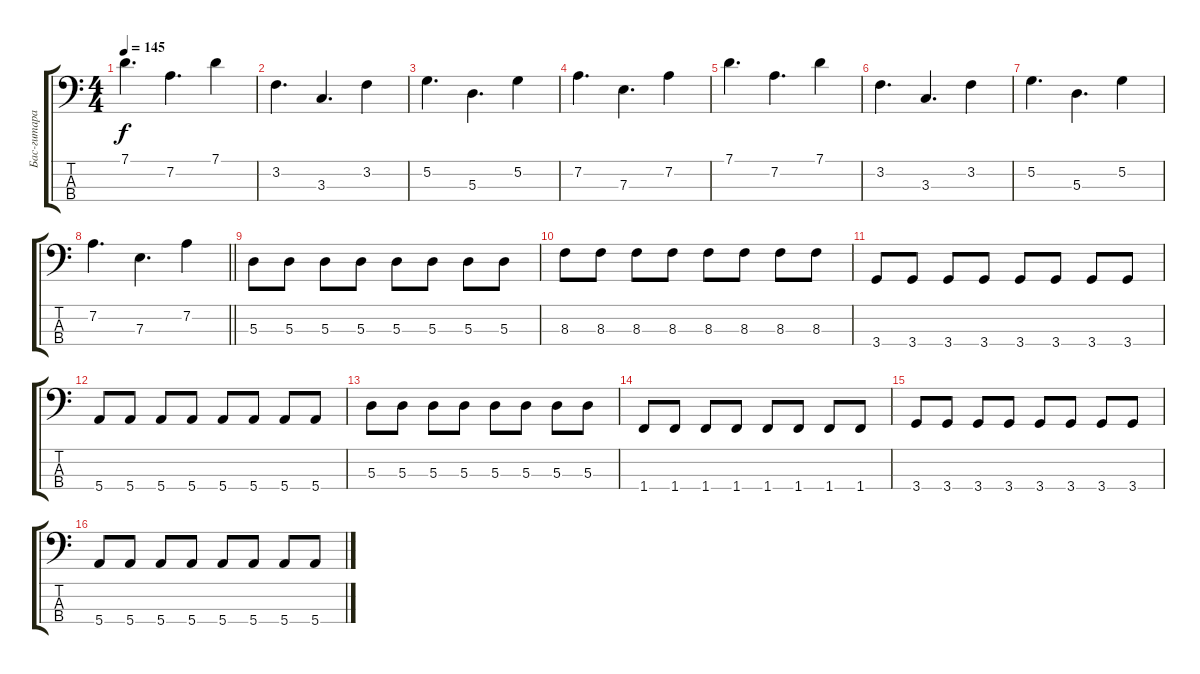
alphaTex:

\track ("Бас-гитара" "Бас-гитара") {instrument electricbassfinger}
\staff {score tabs}
\tuning (G2 D2 A1 E1) {hide}
\ts (4 4)
\tempo 145
\clef f4
\ks c
7.1.4{d dy f} 7.2.4{d} 7.1.4 |
3.2.4{d} 3.3.4{d} 3.2.4 |
5.2.4{d} 5.3.4{d} 5.2.4 |
7.2.4{d} 7.3.4{d} 7.2.4 |
7.1.4{d} 7.2.4{d} 7.1.4 |
3.2.4{d} 3.3.4{d} 3.2.4 |
5.2.4{d} 5.3.4{d} 5.2.4 |
\barLineRight lightlight
7.2.4{d} 7.3.4{d} 7.2.4 |
5.3.8 5.3.8 5.3.8 5.3.8 5.3.8 5.3.8 5.3.8 5.3.8 |
8.3.8 8.3.8 8.3.8 8.3.8 8.3.8 8.3.8 8.3.8 8.3.8 |
3.4.8 3.4.8 3.4.8 3.4.8 3.4.8 3.4.8 3.4.8 3.4.8 |
5.4.8 5.4.8 5.4.8 5.4.8 5.4.8 5.4.8 5.4.8 5.4.8 |
5.3.8 5.3.8 5.3.8 5.3.8 5.3.8 5.3.8 5.3.8 5.3.8 |
1.4.8 1.4.8 1.4.8 1.4.8 1.4.8 1.4.8 1.4.8 1.4.8 |
3.4.8 3.4.8 3.4.8 3.4.8 3.4.8 3.4.8 3.4.8 3.4.8 |
5.4.8 5.4.8 5.4.8 5.4.8 5.4.8 5.4.8 5.4.8 5.4.8
